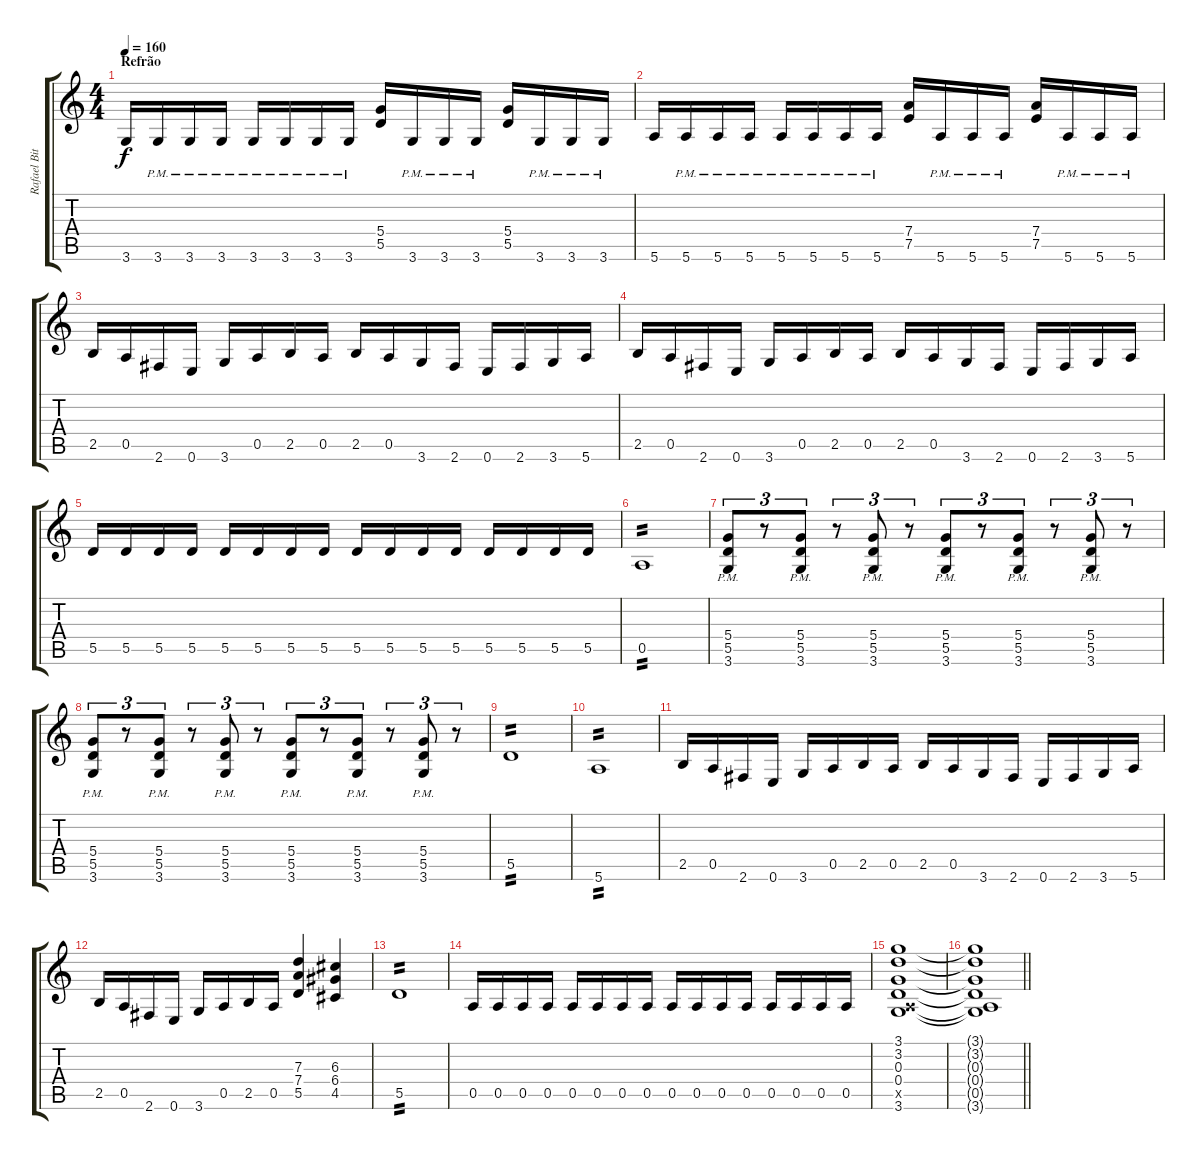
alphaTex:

\track ("Rafael Bittencourt" "Rafael Bit") {instrument overdrivenguitar}
\staff {score tabs}
\tuning (E4 B3 G3 D3 A2 E2) {hide}
\ts (4 4)
\section ("" "Refrão")
\tempo 160
\clef g2
\ks c
3.6.16{dy f} 3.6{pm}.16 3.6{pm}.16 3.6{pm}.16 3.6{pm}.16 3.6{pm}.16 3.6{pm}.16 3.6{pm}.16 (5.4 5.5).16 3.6{pm}.16 3.6{pm}.16 3.6{pm}.16 (5.4 5.5).16 3.6{pm}.16 3.6{pm}.16 3.6{pm}.16 |
5.6.16 5.6{pm}.16 5.6{pm}.16 5.6{pm}.16 5.6{pm}.16 5.6{pm}.16 5.6{pm}.16 5.6{pm}.16 (7.4 7.5).16 5.6{pm}.16 5.6{pm}.16 5.6{pm}.16 (7.4 7.5).16 5.6{pm}.16 5.6{pm}.16 5.6{pm}.16 |
2.5.16 0.5.16 2.6.16 0.6.16 3.6.16 0.5.16 2.5.16 0.5.16 2.5.16 0.5.16 3.6.16 2.6.16 0.6.16 2.6.16 3.6.16 5.6.16 |
2.5.16 0.5.16 2.6.16 0.6.16 3.6.16 0.5.16 2.5.16 0.5.16 2.5.16 0.5.16 3.6.16 2.6.16 0.6.16 2.6.16 3.6.16 5.6.16 |
5.5.16 5.5.16 5.5.16 5.5.16 5.5.16 5.5.16 5.5.16 5.5.16 5.5.16 5.5.16 5.5.16 5.5.16 5.5.16 5.5.16 5.5.16 5.5.16 |
0.5.1{tp 2} |
(5.4{pm} 5.5{pm} 3.6{pm}).8{tu (3 2)} r.8{tu (3 2)} (5.4{pm} 5.5{pm} 3.6{pm}).8{tu (3 2)} r.8{tu (3 2)} (5.4{pm} 5.5{pm} 3.6{pm}).8{tu (3 2)} r.8{tu (3 2)} (5.4{pm} 5.5{pm} 3.6{pm}).8{tu (3 2)} r.8{tu (3 2)} (5.4{pm} 5.5{pm} 3.6{pm}).8{tu (3 2)} r.8{tu (3 2)} (5.4{pm} 5.5{pm} 3.6{pm}).8{tu (3 2)} r.8{tu (3 2)} |
(5.4{pm} 5.5{pm} 3.6{pm}).8{tu (3 2)} r.8{tu (3 2)} (5.4{pm} 5.5{pm} 3.6{pm}).8{tu (3 2)} r.8{tu (3 2)} (5.4{pm} 5.5{pm} 3.6{pm}).8{tu (3 2)} r.8{tu (3 2)} (5.4{pm} 5.5{pm} 3.6{pm}).8{tu (3 2)} r.8{tu (3 2)} (5.4{pm} 5.5{pm} 3.6{pm}).8{tu (3 2)} r.8{tu (3 2)} (5.4{pm} 5.5{pm} 3.6{pm}).8{tu (3 2)} r.8{tu (3 2)} |
5.5.1{tp 2} |
5.6.1{tp 2} |
2.5.16 0.5.16 2.6.16 0.6.16 3.6.16 0.5.16 2.5.16 0.5.16 2.5.16 0.5.16 3.6.16 2.6.16 0.6.16 2.6.16 3.6.16 5.6.16 |
2.5.16 0.5.16 2.6.16 0.6.16 3.6.16 0.5.16 2.5.16 0.5.16 (7.3 7.4 5.5).4 (6.3 6.4 4.5).4 |
5.5.1{tp 2} |
0.5.16 0.5.16 0.5.16 0.5.16 0.5.16 0.5.16 0.5.16 0.5.16 0.5.16 0.5.16 0.5.16 0.5.16 0.5.16 0.5.16 0.5.16 0.5.16 |
(3.1 3.2 0.3 0.4 0.5{x} 3.6).1 |
\barLineRight lightlight
(3.1{t} 3.2{t} 0.3{t} 0.4{t} 0.5{t} 3.6{t}).1
